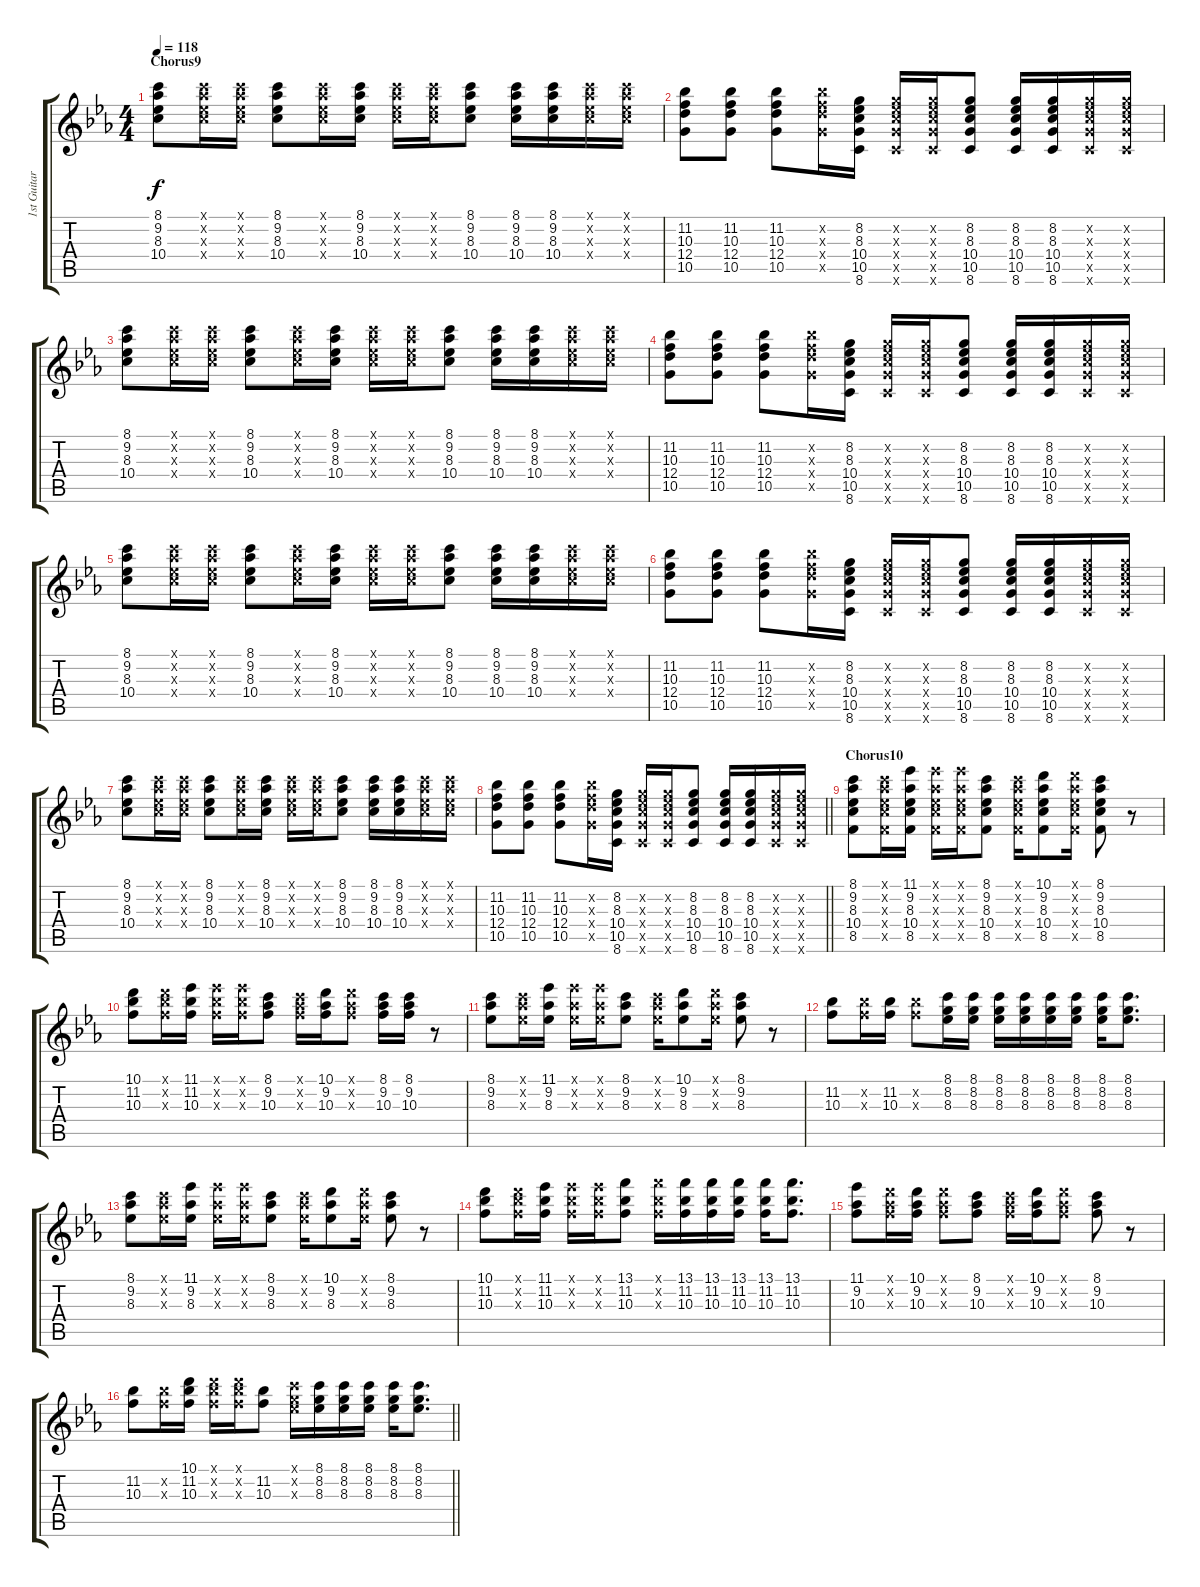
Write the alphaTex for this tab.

\track ("1st Guitar" "1st Guitar") {instrument electricguitarclean}
\staff {score tabs}
\tuning (E4 B3 G3 D3 A2 E2) {hide}
\ts (4 4)
\section ("" "Chorus9")
\tempo 118
\clef g2
\ks cminor
(8.1 9.2 8.3 10.4).8{dy f} (8.1{x} 9.2{x} 8.3{x} 10.4{x}).16 (8.1{x} 9.2{x} 8.3{x} 10.4{x}).16 (8.1 9.2 8.3 10.4).8 (8.1{x} 9.2{x} 8.3{x} 10.4{x}).16 (8.1 9.2 8.3 10.4).16 (8.1{x} 9.2{x} 8.3{x} 10.4{x}).16 (8.1{x} 9.2{x} 8.3{x} 10.4{x}).16 (8.1 9.2 8.3 10.4).8 (8.1 9.2 8.3 10.4).16 (8.1 9.2 8.3 10.4).16 (8.1{x} 9.2{x} 8.3{x} 10.4{x}).16 (8.1{x} 9.2{x} 8.3{x} 10.4{x}).16 |
(11.2 10.3 12.4 10.5).8 (11.2 10.3 12.4 10.5).8 (11.2 10.3 12.4 10.5).8 (11.2{x} 10.3{x} 12.4{x} 10.5{x}).16 (8.2 8.3 10.4 10.5 8.6).16 (8.2{x} 8.3{x} 10.4{x} 10.5{x} 8.6{x}).16 (8.2{x} 8.3{x} 10.4{x} 10.5{x} 8.6{x}).16 (8.2 8.3 10.4 10.5 8.6).8 (8.2 8.3 10.4 10.5 8.6).16 (8.2 8.3 10.4 10.5 8.6).16 (8.2{x} 8.3{x} 10.4{x} 10.5{x} 8.6{x}).16 (8.2{x} 8.3{x} 10.4{x} 10.5{x} 8.6{x}).16 |
(8.1 9.2 8.3 10.4).8 (8.1{x} 9.2{x} 8.3{x} 10.4{x}).16 (8.1{x} 9.2{x} 8.3{x} 10.4{x}).16 (8.1 9.2 8.3 10.4).8 (8.1{x} 9.2{x} 8.3{x} 10.4{x}).16 (8.1 9.2 8.3 10.4).16 (8.1{x} 9.2{x} 8.3{x} 10.4{x}).16 (8.1{x} 9.2{x} 8.3{x} 10.4{x}).16 (8.1 9.2 8.3 10.4).8 (8.1 9.2 8.3 10.4).16 (8.1 9.2 8.3 10.4).16 (8.1{x} 9.2{x} 8.3{x} 10.4{x}).16 (8.1{x} 9.2{x} 8.3{x} 10.4{x}).16 |
(11.2 10.3 12.4 10.5).8 (11.2 10.3 12.4 10.5).8 (11.2 10.3 12.4 10.5).8 (11.2{x} 10.3{x} 12.4{x} 10.5{x}).16 (8.2 8.3 10.4 10.5 8.6).16 (8.2{x} 8.3{x} 10.4{x} 10.5{x} 8.6{x}).16 (8.2{x} 8.3{x} 10.4{x} 10.5{x} 8.6{x}).16 (8.2 8.3 10.4 10.5 8.6).8 (8.2 8.3 10.4 10.5 8.6).16 (8.2 8.3 10.4 10.5 8.6).16 (8.2{x} 8.3{x} 10.4{x} 10.5{x} 8.6{x}).16 (8.2{x} 8.3{x} 10.4{x} 10.5{x} 8.6{x}).16 |
(8.1 9.2 8.3 10.4).8 (8.1{x} 9.2{x} 8.3{x} 10.4{x}).16 (8.1{x} 9.2{x} 8.3{x} 10.4{x}).16 (8.1 9.2 8.3 10.4).8 (8.1{x} 9.2{x} 8.3{x} 10.4{x}).16 (8.1 9.2 8.3 10.4).16 (8.1{x} 9.2{x} 8.3{x} 10.4{x}).16 (8.1{x} 9.2{x} 8.3{x} 10.4{x}).16 (8.1 9.2 8.3 10.4).8 (8.1 9.2 8.3 10.4).16 (8.1 9.2 8.3 10.4).16 (8.1{x} 9.2{x} 8.3{x} 10.4{x}).16 (8.1{x} 9.2{x} 8.3{x} 10.4{x}).16 |
(11.2 10.3 12.4 10.5).8 (11.2 10.3 12.4 10.5).8 (11.2 10.3 12.4 10.5).8 (11.2{x} 10.3{x} 12.4{x} 10.5{x}).16 (8.2 8.3 10.4 10.5 8.6).16 (8.2{x} 8.3{x} 10.4{x} 10.5{x} 8.6{x}).16 (8.2{x} 8.3{x} 10.4{x} 10.5{x} 8.6{x}).16 (8.2 8.3 10.4 10.5 8.6).8 (8.2 8.3 10.4 10.5 8.6).16 (8.2 8.3 10.4 10.5 8.6).16 (8.2{x} 8.3{x} 10.4{x} 10.5{x} 8.6{x}).16 (8.2{x} 8.3{x} 10.4{x} 10.5{x} 8.6{x}).16 |
(8.1 9.2 8.3 10.4).8 (8.1{x} 9.2{x} 8.3{x} 10.4{x}).16 (8.1{x} 9.2{x} 8.3{x} 10.4{x}).16 (8.1 9.2 8.3 10.4).8 (8.1{x} 9.2{x} 8.3{x} 10.4{x}).16 (8.1 9.2 8.3 10.4).16 (8.1{x} 9.2{x} 8.3{x} 10.4{x}).16 (8.1{x} 9.2{x} 8.3{x} 10.4{x}).16 (8.1 9.2 8.3 10.4).8 (8.1 9.2 8.3 10.4).16 (8.1 9.2 8.3 10.4).16 (8.1{x} 9.2{x} 8.3{x} 10.4{x}).16 (8.1{x} 9.2{x} 8.3{x} 10.4{x}).16 |
\barLineRight lightlight
(11.2 10.3 12.4 10.5).8 (11.2 10.3 12.4 10.5).8 (11.2 10.3 12.4 10.5).8 (11.2{x} 10.3{x} 12.4{x} 10.5{x}).16 (8.2 8.3 10.4 10.5 8.6).16 (8.2{x} 8.3{x} 10.4{x} 10.5{x} 8.6{x}).16 (8.2{x} 8.3{x} 10.4{x} 10.5{x} 8.6{x}).16 (8.2 8.3 10.4 10.5 8.6).8 (8.2 8.3 10.4 10.5 8.6).16 (8.2 8.3 10.4 10.5 8.6).16 (8.2{x} 8.3{x} 10.4{x} 10.5{x} 8.6{x}).16 (8.2{x} 8.3{x} 10.4{x} 10.5{x} 8.6{x}).16 |
\section ("" "Chorus10")
(8.1 9.2 8.3 10.4 8.5).8 (8.1{x} 9.2{x} 8.3{x} 10.4{x} 8.5{x}).16 (11.1 9.2 8.3 10.4 8.5).16 (11.1{x} 9.2{x} 8.3{x} 10.4{x} 8.5{x}).16 (11.1{x} 9.2{x} 8.3{x} 10.4{x} 8.5{x}).16 (8.1 9.2 8.3 10.4 8.5).8 (8.1{x} 9.2{x} 8.3{x} 10.4{x} 8.5{x}).16 (10.1 9.2 8.3 10.4 8.5).8 (10.1{x} 9.2{x} 8.3{x} 10.4{x} 8.5{x}).16 (8.1 9.2 8.3 10.4 8.5).8 r.8 |
(10.1 11.2 10.3).8 (10.1{x} 11.2{x} 10.3{x}).16 (11.1 11.2 10.3).16 (11.1{x} 11.2{x} 10.3{x}).16 (11.1{x} 11.2{x} 10.3{x}).16 (8.1 9.2 10.3).8 (8.1{x} 9.2{x} 10.3{x}).16 (10.1 9.2 10.3).16 (10.1{x} 9.2{x} 10.3{x}).8 (8.1 9.2 10.3).16 (8.1 9.2 10.3).16 r.8 |
(8.1 9.2 8.3).8 (8.1{x} 9.2{x} 8.3{x}).16 (11.1 9.2 8.3).16 (11.1{x} 9.2{x} 8.3{x}).16 (11.1{x} 9.2{x} 8.3{x}).16 (8.1 9.2 8.3).8 (8.1{x} 9.2{x} 8.3{x}).16 (10.1 9.2 8.3).8 (10.1{x} 9.2{x} 8.3{x}).16 (8.1 9.2 8.3).8 r.8 |
(11.2 10.3).8 (11.2{x} 10.3{x}).16 (11.2 10.3).16 (11.2{x} 10.3{x}).8 (8.1 8.2 8.3).16 (8.1 8.2 8.3).16 (8.1 8.2 8.3).16 (8.1 8.2 8.3).16 (8.1 8.2 8.3).16 (8.1 8.2 8.3).16 (8.1 8.2 8.3).16 (8.1 8.2 8.3).8{d} |
(8.1 9.2 8.3).8 (8.1{x} 9.2{x} 8.3{x}).16 (11.1 9.2 8.3).16 (11.1{x} 9.2{x} 8.3{x}).16 (11.1{x} 9.2{x} 8.3{x}).16 (8.1 9.2 8.3).8 (8.1{x} 9.2{x} 8.3{x}).16 (10.1 9.2 8.3).8 (10.1{x} 9.2{x} 8.3{x}).16 (8.1 9.2 8.3).8 r.8 |
(10.1 11.2 10.3).8 (10.1{x} 11.2{x} 10.3{x}).16 (11.1 11.2 10.3).16 (11.1{x} 11.2{x} 10.3{x}).16 (11.1{x} 11.2{x} 10.3{x}).16 (13.1 11.2 10.3).8 (13.1{x} 11.2{x} 10.3{x}).16 (13.1 11.2 10.3).16 (13.1 11.2 10.3).16 (13.1 11.2 10.3).16 (13.1 11.2 10.3).16 (13.1 11.2 10.3).8{d} |
(11.1 9.2 10.3).8 (10.1{x} 9.2{x} 10.3{x}).16 (10.1 9.2 10.3).16 (10.1{x} 9.2{x} 10.3{x}).8 (8.1 9.2 10.3).8 (8.1{x} 9.2{x} 10.3{x}).16 (10.1 9.2 10.3).16 (10.1{x} 9.2{x} 10.3{x}).8 (8.1 9.2 10.3).8 r.8 |
\barLineRight lightlight
(11.2 10.3).8 (11.2{x} 10.3{x}).16 (10.1 11.2 10.3).16 (10.1{x} 11.2{x} 10.3{x}).16 (10.1{x} 11.2{x} 10.3{x}).16 (11.2 10.3).8 (8.1{x} 8.2{x} 8.3{x}).16 (8.1 8.2 8.3).16 (8.1 8.2 8.3).16 (8.1 8.2 8.3).16 (8.1 8.2 8.3).16 (8.1 8.2 8.3).8{d}
